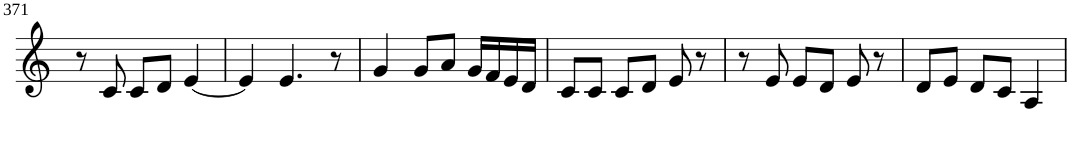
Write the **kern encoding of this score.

**kern
*part1
*staff1
*I"Violin
!!LO:PB:g=z
*clefG2
*k[]
*M3/4
=371
8r
8c/
8c/L
8d/J
[4e/
=372
4e/]
4.e/
8r
=373
4g/
8g/L
8a/J
16g/LL
16f/
16e/
16d/JJ
=374
8c/L
8c/J
8c/L
8d/J
8e/
8r
=375
8r
8e/
8e/L
8d/J
8e/
8r
=376
8d/L
8e/J
8d/L
8c/J
4A/
=
*-
